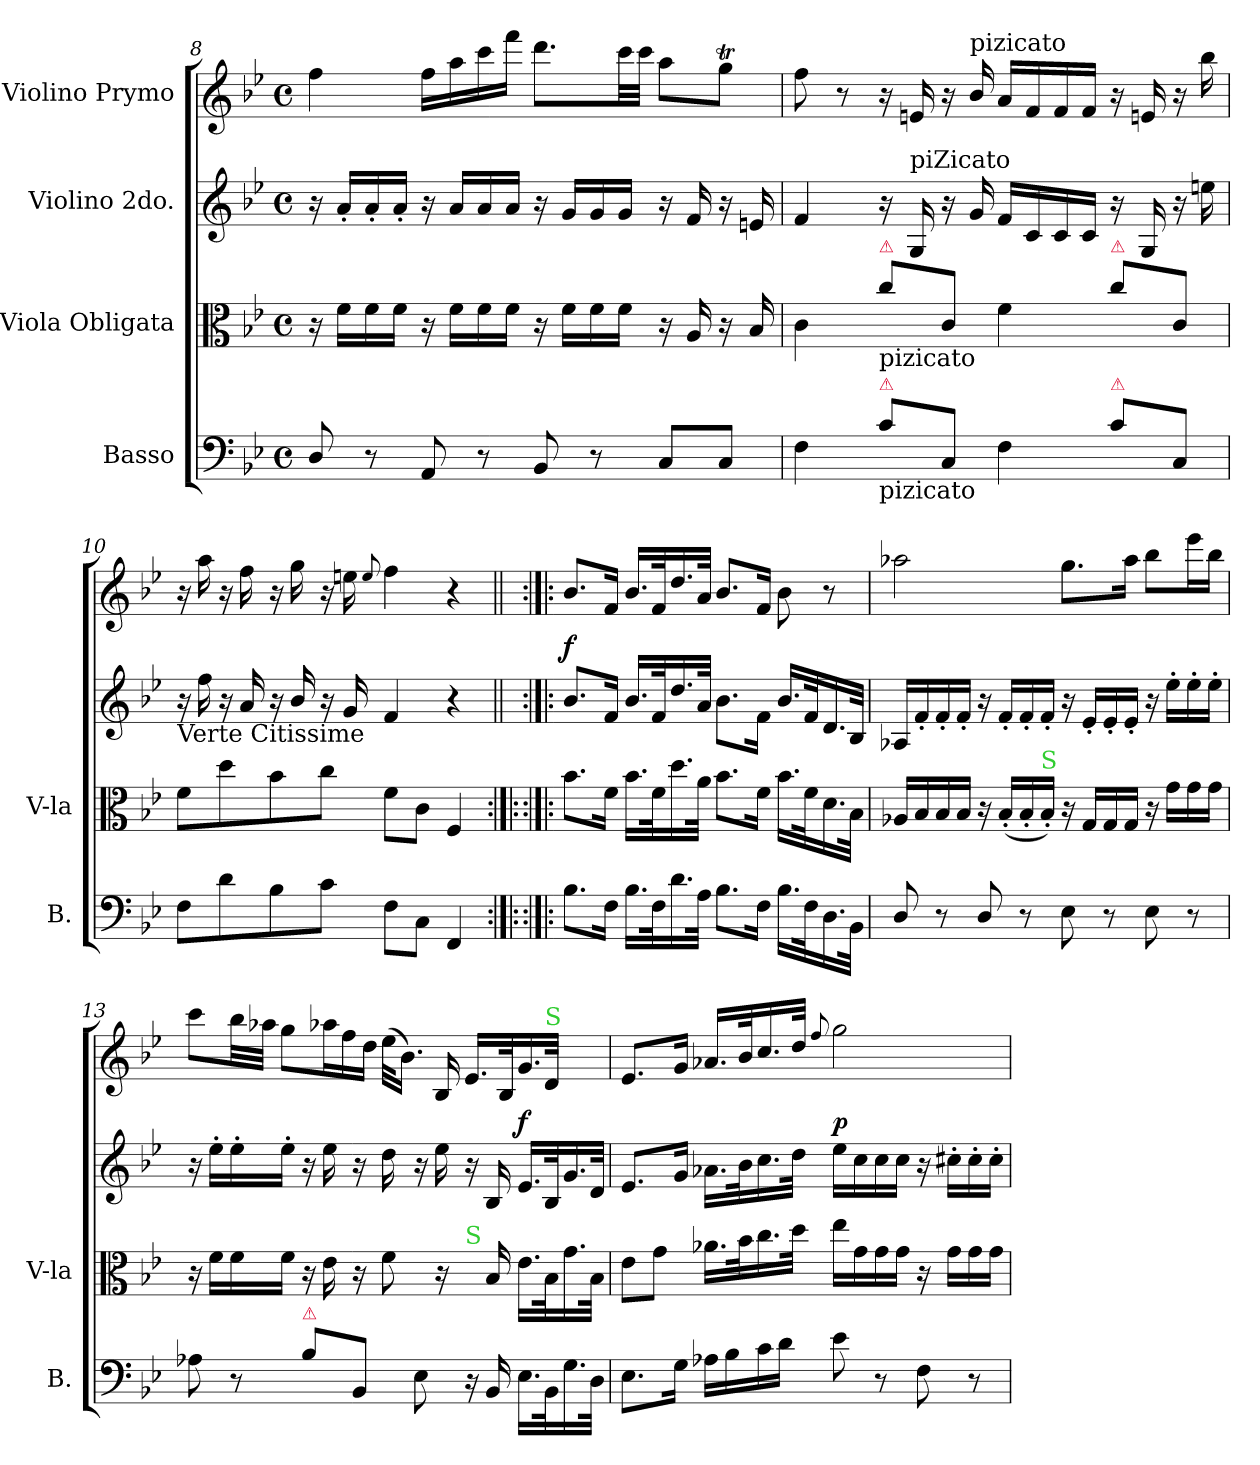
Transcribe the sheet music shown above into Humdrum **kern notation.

**kern	**kern	**kern	**dynam	**kern
*part4	*part3	*part2	*part2	*part1
*staff4	*staff3	*staff2	*staff2	*staff1
*I"Basso	*I"Viola Obligata	*I"Violino 2do.	*	*I"Violino Prymo
*I'B.	*I'V-la	*	*	*
*clefF4	*clefC3	*clefG2	*	*clefG2
*k[b-e-]	*k[b-e-]	*k[b-e-]	*	*k[b-e-]
*M4/4	*M4/4	*M4/4	*	*M4/4
*met(c)	*met(c)	*met(c)	*	*met(c)
=8	=8	=8	=8	=8
8D/	16r	16r	.	4ff\
.	16f\LL	16a'/LL	.	.
8r	16f\	16a'/	.	.
.	16f\JJ	16a'/JJ	.	.
8AA/	16r	16r	.	16ff\LL
.	16f\LL	16a/LL	.	16aa\
8r	16f\	16a/	.	16ccc\
.	16f\JJ	16a/JJ	.	16fff\JJ
8BB-/	16r	16r	.	8.ddd\L
.	16f\LL	16g/LL	.	.
8r	16f\	16g/	.	.
.	16f\JJ	16g/JJ	.	32ccc\LL
.	.	.	.	32ccc\JJJ
8C/L	16r	16r	.	8aa\L
.	16A/	16f/	.	.
8C/J	16r	16r	.	8ggT\J
.	16B-/	16en/	.	.
=9	=9	=9	=9	=9
4F\	4c\	4f/	.	8ff\
.	.	.	.	8r
!	!LO:TX:b:t=pizicato	!	!	!
!	!LO:TX:a:color=crimson:t=⚠	!	!	!
!LO:TX:a:color=crimson:t=⚠	!	!	!	!
!LO:TX:b:t=pizicato	!	!	!	!
8c\L	8cc\L	16r	.	16r
!	!	!LO:TX:a:t=piZicato	!	!
.	.	16G/	.	16en/
8C/J	8c/J	16r	.	16r
!	!	!	!	!LO:TX:a:t=pizicato
.	.	16g/	.	16b-/
4F\	4f\	16f/LL	.	16a/LL
.	.	16c/	.	16f/
.	.	16c/	.	16f/
.	.	16c/JJ	.	16f/JJ
!	!LO:TX:a:color=crimson:t=⚠	!	!	!
!LO:TX:a:color=crimson:t=⚠	!	!	!	!
8c\L	8cc\L	16r	.	16r
.	.	16G/	.	16en/
8C/J	8c/J	16r	.	16r
.	.	16een\	.	16bb-\
=10	=10	=10	=10	=10
8F\L	8f\L	16r	.	16r
.	.	16ff\	.	16aa\
8d\	8dd\	16r	.	16r
.	.	16a/	.	16ff\
8B-\	8b-\	16r	.	16r
.	.	16b-/	.	16gg\
8c\J	8cc\J	16r	.	16r
.	.	16g/	.	16een\
.	.	.	.	8qqee/
8F\L	8f\L	4f/	.	4ff\
8C\J	8c\J	.	.	.
4FF/	4F/	4r	.	4r
!	!	!LO:TX:b:t=Verte Citissime	!	!
=11:|!|:	=11:|!|:	=11||	=11||	=11||
!	!	!	!LO:DY:a	!
8.B-\L	8.b-\L	8.b-/L	f	8.b-/L
16F\Jk	16f\Jk	16f/Jk	.	16f/Jk
16.B-\LL	16.b-\LL	16.b-/LL	.	16.b-/LL
32F\K	32f\K	32f/K	.	32f/K
16.d\	16.dd\	16.dd/	.	16.dd/
32A\JJk	32a\JJk	32a/JJk	.	32a/JJk
8.B-\L	8.b-\L	8.b-\L	.	8.b-/L
16F\Jk	16f\Jk	16f\Jk	.	16f/Jk
16.B-\LL	16.b-\LL	16.b-/LL	.	8b-\
32F\K	32f\K	32f/K	.	.
16.D\	16.d\	16.d/	.	8r
32BB-\JJk	32B-\JJk	32B-/JJk	.	.
=12	=12	=12	=12	=12
8D/	16A-X/LL	16A-X/LL	.	2aa-X\
.	16B-/	16f'/	.	.
8r	16B-/	16f'/	.	.
.	16B-/JJ	16f'/JJ	.	.
8D/	16r	16r	.	.
.	(16B-'/LL	16f'/LL	.	.
8r	16B-'/	16f'/	.	.
!	!LO:TX:a:color=limegreen:t=S	!	!	!
.	16B-'/JJ)	16f'/JJ	.	.
8E-\	16r	16r	.	8.gg\L
.	16G/LL	16e-'/LL	.	.
8r	16G/	16e-'/	.	.
.	16G/JJ	16e-'/JJ	.	16aa-\Jk
8E-\	16r	16r	.	8bb-\L
.	16g\LL	16ee-'\LL	.	.
8r	16g\	16ee-'\	.	16eee-\L
.	16g\JJ	16ee-'\JJ	.	16bb-\JJ
=13	=13	=13	=13	=13
8A-X\	16r	16r	.	8ccc\L
.	16f\LL	16ee-'\LL	.	.
8r	16f\	16ee-'\	.	32bb-\LL
.	.	.	.	32aa-X\JJJ
.	16f\JJ	16ee-'\JJ	.	8gg\L
!LO:TX:a:color=crimson:t=⚠	!	!	!	!
8B-\L	16r	16r	.	.
*	*	*	*	*Xtuplet
.	16e-\	16ee-\	.	24aa-X\L
.	.	.	.	24ff\
8BB-/J	16r	16r	.	.
.	.	.	.	24dd\JJ
.	8f\	16dd\	.	(32ee-\KLL
.	.	.	.	16.b-\JJ)
8E-\	.	16r	.	.
.	16r	16ee-\	.	16B-/
!	!LO:TX:a:color=limegreen:t=S	!	!	!
16r	16ryy	16r	.	16.e-/LL
16BB-/	16B-/	16B-/	.	.
.	.	.	.	32B-/K
!	!	!	!LO:DY:a	!
16.E-\LL	16.e-\LL	16.e-/LL	f	16.g/
!	!	!	!	!LO:TX:a:color=limegreen:t=S
32BB-\K	32B-\K	32B-/K	.	32d/JJk
16.G\	16.g\	16.g/	.	8ryy
32D\JJk	32B-\JJk	32d/JJk	.	.
=14	=14	=14	=14	=14
8.E-\L	8e-\L	8.e-/L	.	8.e-/L
.	8g\J	.	.	.
16G\Jk	.	16g/Jk	.	16g/Jk
16A-X\LL	16.a-X\LL	16.a-X\LL	.	16.a-X/LL
16B-\	.	.	.	.
.	32b-\K	32b-\K	.	32b-/K
16c\	16.cc\	16.cc\	.	16.cc/
16d\JJ	.	.	.	.
.	32dd\JJk	32dd\JJk	.	32dd/JJk
.	.	.	.	8qqff/
!	!	!	!LO:DY:a	!
8e-\	16ee-\LL	16ee-\LL	p	2gg\
.	16g\	16cc\	.	.
8r	16g\	16cc\	.	.
.	16g\JJ	16cc\JJ	.	.
8F\	16r	16r	.	.
.	16g\LL	16cc#X'\LL	.	.
8r	16g\	16cc#'\	.	.
.	16g\JJ	16cc#'\JJ	.	.
=	=	=	=	=
*-	*-	*-	*-	*-
